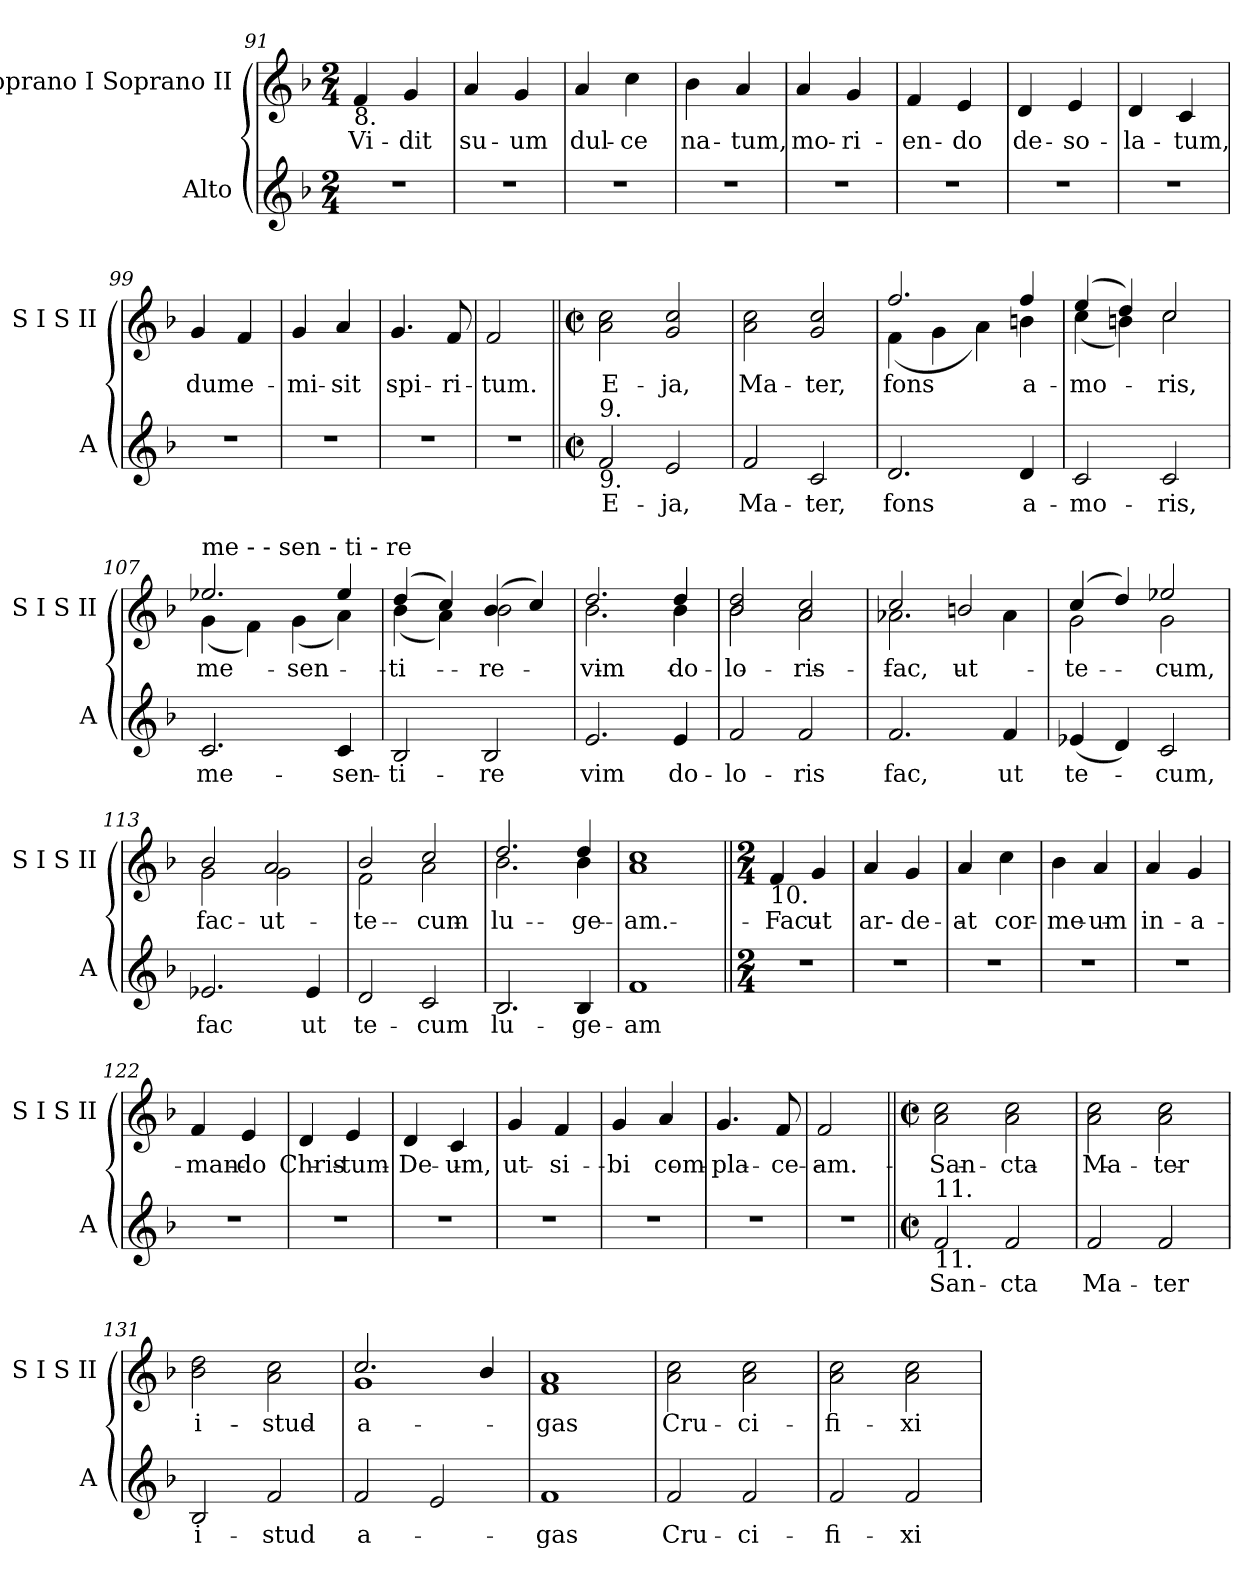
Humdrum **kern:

**kern	**text	**kern	**text
*part2	*part2	*part1	*part1
*staff2	*staff2	*staff1	*staff1
*I"Alto	*	*I"Soprano I Soprano II	*
*I'A	*	*I'S I S II	*
!!LO:PB:g=z
*clefG2	*	*clefG2	*
*k[b-]	*	*k[b-]	*
*F:	*	*F:	*
*M2/4	*	*M2/4	*
=91	=91	=91	=91
!	!	!LO:TX:b:t=8.	!
2r	.	4f/	Vi-
.	.	4g/	-dit
=92	=92	=92	=92
2r	.	4a/	su-
.	.	4g/	-um
=93	=93	=93	=93
2r	.	4a/	dul-
.	.	4cc\	-ce
=94	=94	=94	=94
2r	.	4b-\	na-
.	.	4a/	-tum,
=95	=95	=95	=95
2r	.	4a/	mo-
.	.	4g/	-ri-
=96	=96	=96	=96
2r	.	4f/	-en-
.	.	4e/	-do
=97	=97	=97	=97
2r	.	4d/	de-
.	.	4e/	-so-
=98	=98	=98	=98
2r	.	4d/	-la-
.	.	4c/	-tum,
=99	=99	=99	=99
2r	.	4g/	dum
.	.	4f/	e-
=100	=100	=100	=100
2r	.	4g/	-mi-
.	.	4a/	-sit
=101	=101	=101	=101
2r	.	4.g/	spi-
.	.	8f/	-ri-
=102	=102	=102	=102
2r	.	2f/	-tum.
!!LO:LB:g=z
=103||	=103||	=103||	=103||
*M2/2	*	*M2/2	*
*met(c|)	*	*met(c|)	*
!LO:TX:a:t=9.	!	!	!
!LO:TX:b:t=9.	!	!	!
2f/	E-	2a\ 2cc\	E-
2e/	-ja,	2g/ 2cc/	-ja,
=104	=104	=104	=104
2f/	Ma-	2a\ 2cc\	Ma-
2c/	-ter,	2g/ 2cc/	-ter,
=105	=105	=105	=105
*	*	*^	*
2.d/	fons	2.ff/	(>4f\	fons
.	.	.	4g\	.
.	.	.	4a\)	.
4d/	a-	4ff/	4bn\	a-
=106	=106	=106	=106	=106
2c/	-mo-	(4ee/	(4cc\	-mo-
.	.	4dd/)	4bn\)	.
2c/	-ris,	2cc/	2cc\	-ris,
=107	=107	=107	=107	=107
!	!	!LO:TX:a:t=me -   -  sen - ti    -   re	!	!
2.c/	me-	2.ee-X/	(4g\	me-
.	.	.	4f\)	.
.	.	.	(4g\	-sen-
4c/	-sen-	4ee-/	4a\)	.
=108	=108	=108	=108	=108
2B-/	-ti-	(4dd/	(4b-\	-ti-
.	.	4cc/)	4a\)	.
2B-/	-re	(4b-/	2b-\	-re
.	.	4cc/)	.	.
=109	=109	=109	=109	=109
2.e/	vim	2.dd/	2.b-\	vim
4e/	do-	4dd/	4b-\	do-
=110	=110	=110	=110	=110
2f/	-lo-	2b-/ 2dd/	2b-\	-lo-
2f/	-ris	2a/ 2cc/	2a\	-ris-
!!LO:LB:g=z	!!
=111	=111	=111	=111	=111
2.f/	fac,	2cc/	2.a-X\	-fac,
.	.	2bn/	.	ut
4f/	ut	.	4a-\	.
=112	=112	=112	=112	=112
(4e-X/	te-	(4cc/	2g\	te-
4d/)	.	4dd/)	.	.
2c/	-cum,	2ee-X/	2g\	-cum,
=113	=113	=113	=113	=113
2.e-X/	fac	2b-/	2g\	fac
.	.	2a/	2g\	ut
4e-/	ut	.	.	.
=114	=114	=114	=114	=114
2d/	te-	2b-/	2f\	te-
2c/	-cum	2cc/	2a\	-cum
=115	=115	=115	=115	=115
2.B-/	lu-	2.dd/	2.b-\	lu-
4B-/	-ge-	4dd/	4b-\	-ge-
*	*	*v	*v	*
=116	=116	=116	=116
1f	-am	1a 1cc	-am.
!!LO:LB:g=z
=117||	=117||	=117||	=117||
*M2/4	*	*M2/4	*
!	!	!LO:TX:b:t=10.	!
2r	.	4f/	Fac
.	.	4g/	ut
=118	=118	=118	=118
2r	.	4a/	ar-
.	.	4g/	-de-
=119	=119	=119	=119
2r	.	4a/	-at
.	.	4cc\	cor
=120	=120	=120	=120
2r	.	4b-\	me-
.	.	4a/	-um
=121	=121	=121	=121
2r	.	4a/	in
.	.	4g/	a-
=122	=122	=122	=122
2r	.	4f/	-man-
.	.	4e/	-do
=123	=123	=123	=123
2r	.	4d/	Chris-
.	.	4e/	-tum
=124	=124	=124	=124
2r	.	4d/	De-
.	.	4c/	-um,
=125	=125	=125	=125
2r	.	4g/	ut
.	.	4f/	si-
=126	=126	=126	=126
2r	.	4g/	-bi
.	.	4a/	com-
=127	=127	=127	=127
2r	.	4.g/	-pla-
.	.	8f/	-ce-
=128	=128	=128	=128
2r	.	2f/	-am.
!!LO:LB:g=z
=129||	=129||	=129||	=129||
*M2/2	*	*M2/2	*
*met(c|)	*	*met(c|)	*
!LO:TX:a:t=11.	!	!	!
!LO:TX:b:t=11.	!	!	!
2f/	San-	2a\ 2cc\	San-
2f/	-cta	2a\ 2cc\	-cta
=130	=130	=130	=130
2f/	Ma-	2a\ 2cc\	Ma-
2f/	-ter	2a\ 2cc\	-ter
=131	=131	=131	=131
2B-/	i-	2b-\ 2dd\	i-
2f/	-stud	2a\ 2cc\	-stud
=132	=132	=132	=132
*	*	*^	*
2f/	a-	2.cc/	1g	a-
2e/	.	.	.	.
.	.	4b-/	.	.
*	*	*v	*v	*
=133	=133	=133	=133
1f	-gas	1f 1a	-gas
=134	=134	=134	=134
2f/	Cru-	2a\ 2cc\	Cru-
2f/	-ci-	2a\ 2cc\	-ci-
=135	=135	=135	=135
2f/	-fi-	2a\ 2cc\	-fi-
2f/	-xi	2a\ 2cc\	-xi
=	=	=	=
*-	*-	*-	*-
